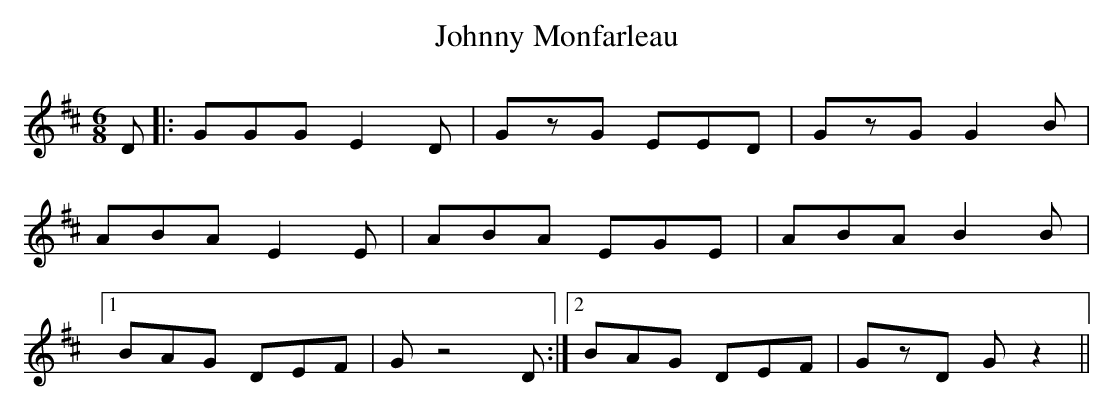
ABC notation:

X:1
T: Johnny Monfarleau
M: 6/8
L: 1/8
K: Dmaj
D|:GGG E2D|GzG EED|GzG G2B|
ABA E2E|ABA EGE|ABA B2B|
[1 BAG DEF|G z4 D:|2 BAG DEF|GzD Gz2||
